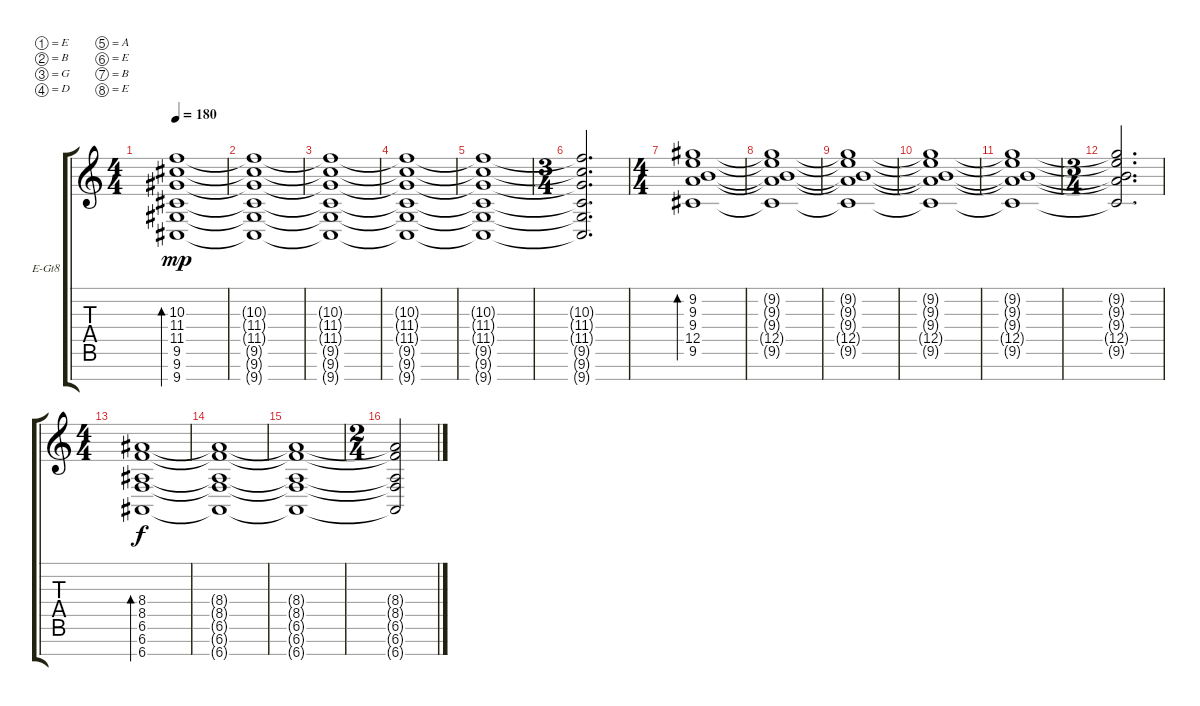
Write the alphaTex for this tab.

\defaultSystemsLayout 4
\bracketExtendMode groupsimilarinstruments
\firstSystemTrackNameOrientation horizontal
\otherSystemsTrackNameOrientation horizontal
\track ("Guitar 3" "E-Gt8") {instrument distortionguitar}
\staff {score tabs}
\tuning (E4 B3 G3 D3 A2 E2 B1 E1)
\ts (4 4)
\tempo 180
\clef g2
\ks c
(9.8 9.7 9.6 11.5 11.4 10.3).1{bd 498 dy mp} |
(9.6{t} 11.5{t} 11.4{t} 9.8{t} 9.7{t} 10.3{t}).1 |
(11.4{t} 9.6{t} 11.5{t} 9.8{t} 9.7{t} 10.3{t}).1 |
(11.4{t} 9.6{t} 11.5{t} 9.8{t} 9.7{t} 10.3{t}).1 |
(11.4{t} 9.6{t} 11.5{t} 9.8{t} 9.7{t} 10.3{t}).1 |
\ts (3 4)
(11.4{t} 9.6{t} 11.5{t} 9.8{t} 9.7{t} 10.3{t}).2{d} |
\ts (4 4)
(9.6 12.5 9.4 9.3 9.2).1{bd 495} |
(9.6{t} 12.5{t} 9.4{t} 9.3{t} 9.2{t}).1 |
(9.6{t} 12.5{t} 9.4{t} 9.3{t} 9.2{t}).1 |
(9.6{t} 12.5{t} 9.4{t} 9.3{t} 9.2{t}).1 |
(9.6{t} 12.5{t} 9.4{t} 9.3{t} 9.2{t}).1 |
\ts (3 4)
(9.6{t} 12.5{t} 9.4{t} 9.3{t} 9.2{t}).2{d} |
\ts (4 4)
(6.8 6.7 6.6 8.5 8.4).1{bd 185 dy f} |
(6.8{t} 6.7{t} 6.6{t} 8.5{t} 8.4{t}).1 |
(6.8{t} 6.7{t} 6.6{t} 8.5{t} 8.4{t}).1 |
\ts (2 4)
(6.8{t} 6.7{t} 6.6{t} 8.5{t} 8.4{t}).2
